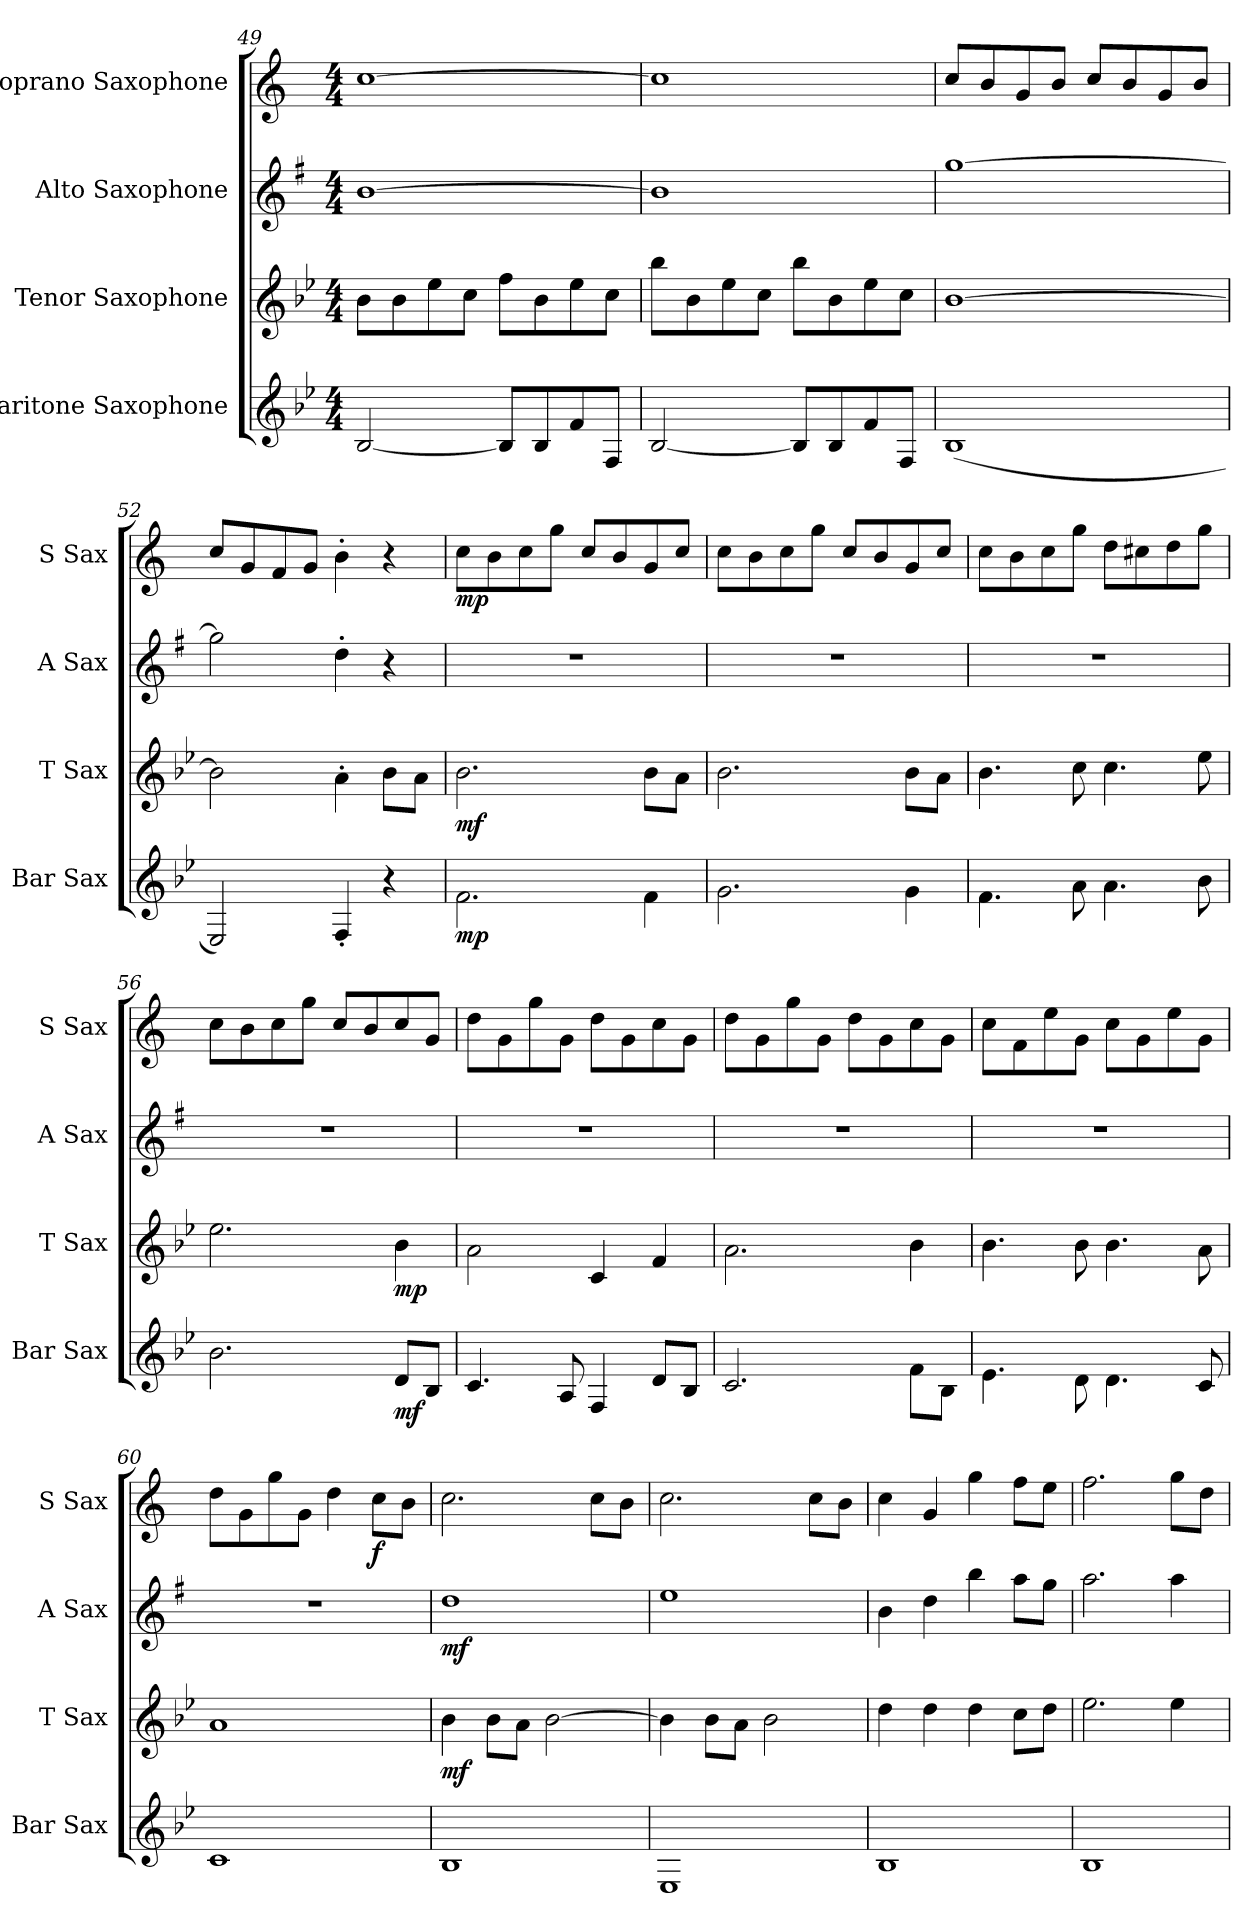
**kern	**dynam	**kern	**dynam	**kern	**dynam	**kern	**dynam
*part4	*part4	*part3	*part3	*part2	*part2	*part1	*part1
*staff4	*staff4	*staff3	*staff3	*staff2	*staff2	*staff1	*staff1
*I"Baritone Saxophone	*	*I"Tenor Saxophone	*	*I"Alto Saxophone	*	*I"Soprano Saxophone	*
*I'Bar Sax	*	*I'T Sax	*	*I'A Sax	*	*I'S Sax	*
*clefG2	*	*clefG2	*	*clefG2	*	*clefG2	*
*ITrd12c21	*	*ITrd8c14	*	*ITrd5c9	*	*ITrd1c2	*
*k[b-e-]	*	*k[b-e-]	*	*k[b-e-]	*	*k[b-e-]	*
*M4/4	*	*M4/4	*	*M4/4	*	*M4/4	*
=49	=49	=49	=49	=49	=49	=49	=49
[2BB-/	.	8B-\L	.	[1d	.	[1b-	.
.	.	8B-\	.	.	.	.	.
.	.	8e-\	.	.	.	.	.
.	.	8c\J	.	.	.	.	.
8BB-/L]	.	8f\L	.	.	.	.	.
8BB-/	.	8B-\	.	.	.	.	.
8F/	.	8e-\	.	.	.	.	.
8FF/J	.	8c\J	.	.	.	.	.
=50	=50	=50	=50	=50	=50	=50	=50
[2BB-/	.	8b-\L	.	1d]	.	1b-]	.
.	.	8B-\	.	.	.	.	.
.	.	8e-\	.	.	.	.	.
.	.	8c\J	.	.	.	.	.
8BB-/L]	.	8b-\L	.	.	.	.	.
8BB-/	.	8B-\	.	.	.	.	.
8F/	.	8e-\	.	.	.	.	.
8FF/J	.	8c\J	.	.	.	.	.
!!LO:LB:g=z
=51	=51	=51	=51	=51	=51	=51	=51
(1BB-	.	[1B-	.	[1b-	.	8b-/L	.
.	.	.	.	.	.	8a/	.
.	.	.	.	.	.	8f/	.
.	.	.	.	.	.	8a/J	.
.	.	.	.	.	.	8b-/L	.
.	.	.	.	.	.	8a/	.
.	.	.	.	.	.	8f/	.
.	.	.	.	.	.	8a/J	.
=52	=52	=52	=52	=52	=52	=52	=52
2EE-/)	.	2B-\]	.	2b-\]	.	8b-/L	.
.	.	.	.	.	.	8f/	.
.	.	.	.	.	.	8e-/	.
.	.	.	.	.	.	8f/J	.
4FF'/	.	4A'\	.	4f'\	.	4a'\	.
4r	.	8B-\L	.	4r	.	4r	.
.	.	8A\J	.	.	.	.	.
=53	=53	=53	=53	=53	=53	=53	=53
!	!LO:DY:b	!	!LO:DY:b	!	!	!	!LO:DY:b
2.F\	mp	2.B-\	mf	1r	.	8b-\L	mp
.	.	.	.	.	.	8a\	.
.	.	.	.	.	.	8b-\	.
.	.	.	.	.	.	8ff\J	.
.	.	.	.	.	.	8b-/L	.
.	.	.	.	.	.	8a/	.
4F\	.	8B-\L	.	.	.	8f/	.
.	.	8A\J	.	.	.	8b-/J	.
=54	=54	=54	=54	=54	=54	=54	=54
2.G\	.	2.B-\	.	1r	.	8b-\L	.
.	.	.	.	.	.	8a\	.
.	.	.	.	.	.	8b-\	.
.	.	.	.	.	.	8ff\J	.
.	.	.	.	.	.	8b-/L	.
.	.	.	.	.	.	8a/	.
4G\	.	8B-\L	.	.	.	8f/	.
.	.	8A\J	.	.	.	8b-/J	.
=55	=55	=55	=55	=55	=55	=55	=55
4.F\	.	4.B-\	.	1r	.	8b-\L	.
.	.	.	.	.	.	8a\	.
.	.	.	.	.	.	8b-\	.
8A\	.	8c\	.	.	.	8ff\J	.
4.A\	.	4.c\	.	.	.	8cc\L	.
.	.	.	.	.	.	8bn\	.
.	.	.	.	.	.	8cc\	.
8B-\	.	8e-\	.	.	.	8ff\J	.
!!LO:LB:g=z
=56	=56	=56	=56	=56	=56	=56	=56
2.B-\	.	2.e-\	.	1r	.	8b-\L	.
.	.	.	.	.	.	8a\	.
.	.	.	.	.	.	8b-\	.
.	.	.	.	.	.	8ff\J	.
.	.	.	.	.	.	8b-/L	.
.	.	.	.	.	.	8a/	.
!	!LO:DY:b	!	!LO:DY:b	!	!	!	!
8D/L	mf	4B-\	mp	.	.	8b-/	.
8BB-/J	.	.	.	.	.	8f/J	.
=57	=57	=57	=57	=57	=57	=57	=57
4.C/	.	2A\	.	1r	.	8cc\L	.
.	.	.	.	.	.	8f\	.
.	.	.	.	.	.	8ff\	.
8AA/	.	.	.	.	.	8f\J	.
4FF/	.	4C/	.	.	.	8cc\L	.
.	.	.	.	.	.	8f\	.
8D/L	.	4F/	.	.	.	8b-\	.
8BB-/J	.	.	.	.	.	8f\J	.
=58	=58	=58	=58	=58	=58	=58	=58
2.C/	.	2.A\	.	1r	.	8cc\L	.
.	.	.	.	.	.	8f\	.
.	.	.	.	.	.	8ff\	.
.	.	.	.	.	.	8f\J	.
.	.	.	.	.	.	8cc\L	.
.	.	.	.	.	.	8f\	.
8F\L	.	4B-\	.	.	.	8b-\	.
8BB-\J	.	.	.	.	.	8f\J	.
=59	=59	=59	=59	=59	=59	=59	=59
4.E-\	.	4.B-\	.	1r	.	8b-\L	.
.	.	.	.	.	.	8e-\	.
.	.	.	.	.	.	8dd\	.
8D\	.	8B-\	.	.	.	8f\J	.
4.D\	.	4.B-\	.	.	.	8b-\L	.
.	.	.	.	.	.	8f\	.
.	.	.	.	.	.	8dd\	.
8C/	.	8A\	.	.	.	8f\J	.
=60	=60	=60	=60	=60	=60	=60	=60
1C	.	1A	.	1r	.	8cc\L	.
.	.	.	.	.	.	8f\	.
.	.	.	.	.	.	8ff\	.
.	.	.	.	.	.	8f\J	.
.	.	.	.	.	.	4cc\	.
!	!	!	!	!	!	!	!LO:DY:b
.	.	.	.	.	.	8b-\L	f
.	.	.	.	.	.	8a\J	.
!!LO:PB:g=z
=61	=61	=61	=61	=61	=61	=61	=61
!	!	!	!LO:DY:b	!	!LO:DY:b	!	!
1BB-	.	4B-\	mf	1f	mf	2.b-\	.
.	.	8B-\L	.	.	.	.	.
.	.	8A\J	.	.	.	.	.
.	.	[2B-\	.	.	.	.	.
.	.	.	.	.	.	8b-\L	.
.	.	.	.	.	.	8a\J	.
=62	=62	=62	=62	=62	=62	=62	=62
1EE-	.	4B-\]	.	1g	.	2.b-\	.
.	.	8B-\L	.	.	.	.	.
.	.	8A\J	.	.	.	.	.
.	.	2B-\	.	.	.	.	.
.	.	.	.	.	.	8b-\L	.
.	.	.	.	.	.	8a\J	.
=63	=63	=63	=63	=63	=63	=63	=63
1BB-	.	4d\	.	4d\	.	4b-\	.
.	.	4d\	.	4f\	.	4f/	.
.	.	4d\	.	4dd\	.	4ff\	.
.	.	8c\L	.	8cc\L	.	8ee-\L	.
.	.	8d\J	.	8b-\J	.	8dd\J	.
=64	=64	=64	=64	=64	=64	=64	=64
1BB-	.	2.e-\	.	2.cc\	.	2.ee-\	.
.	.	4e-\	.	4cc\	.	8ff\L	.
.	.	.	.	.	.	8cc\J	.
=	=	=	=	=	=	=	=
*-	*-	*-	*-	*-	*-	*-	*-
